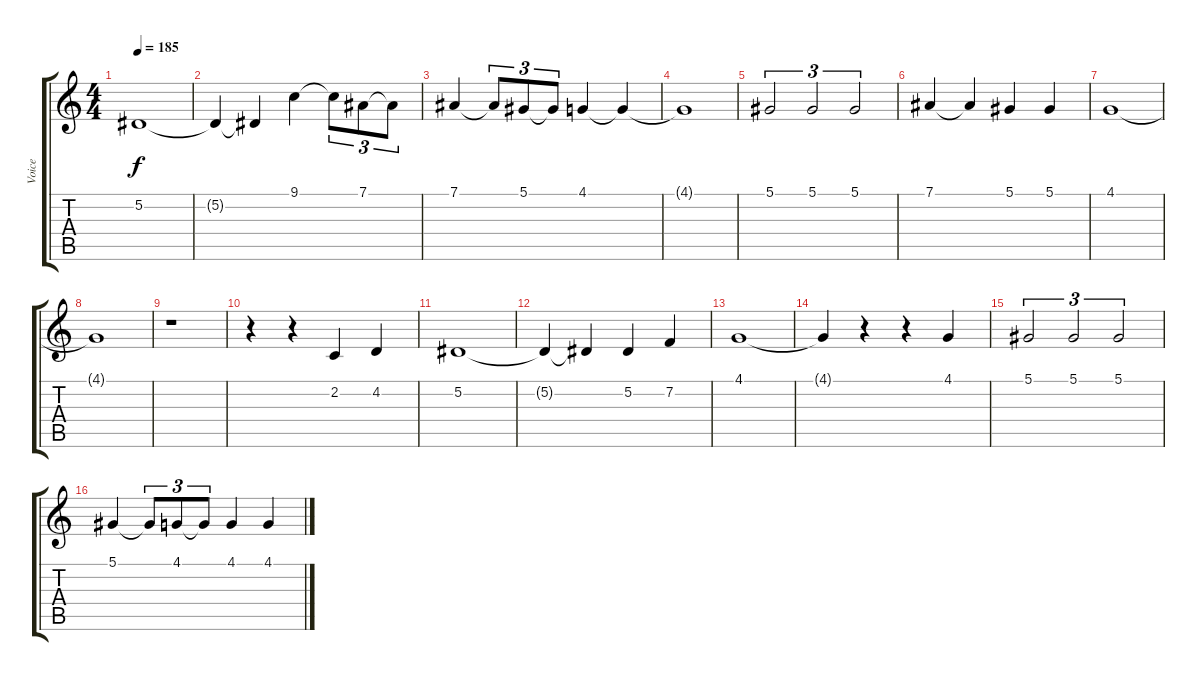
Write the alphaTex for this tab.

\track ("Voice" "Voice") {instrument cello}
\staff {score tabs}
\tuning (Eb4 Bb3 Gb3 Db3 Ab2 Eb2) {hide}
\ts (4 4)
\tempo 185
\clef g2
\ks c
5.2.1{dy f} |
5.2{t}.4 5.2{t}.4 9.1.4 9.1{t}.8{tu (3 2)} 7.1.8{tu (3 2)} 7.1{t}.8{tu (3 2)} |
7.1.4 7.1{t}.8{tu (3 2)} 5.1.8{tu (3 2)} 5.1{t}.8{tu (3 2)} 4.1.4 4.1{t}.4 |
4.1{t}.1 |
5.1.2{tu (3 2)} 5.1.2{tu (3 2)} 5.1.2{tu (3 2)} |
7.1.4 7.1{t}.4 5.1.4 5.1.4 |
4.1.1 |
4.1{t}.1 |
r.1 |
r.4 r.4 2.2.4 4.2.4 |
5.2.1 |
5.2{t}.4 5.2{t}.4 5.2.4 7.2.4 |
4.1.1 |
4.1{t}.4 r.4 r.4 4.1.4 |
5.1.2{tu (3 2)} 5.1.2{tu (3 2)} 5.1.2{tu (3 2)} |
5.1.4 5.1{t}.8{tu (3 2)} 4.1.8{tu (3 2)} 4.1{t}.8{tu (3 2)} 4.1.4 4.1.4
